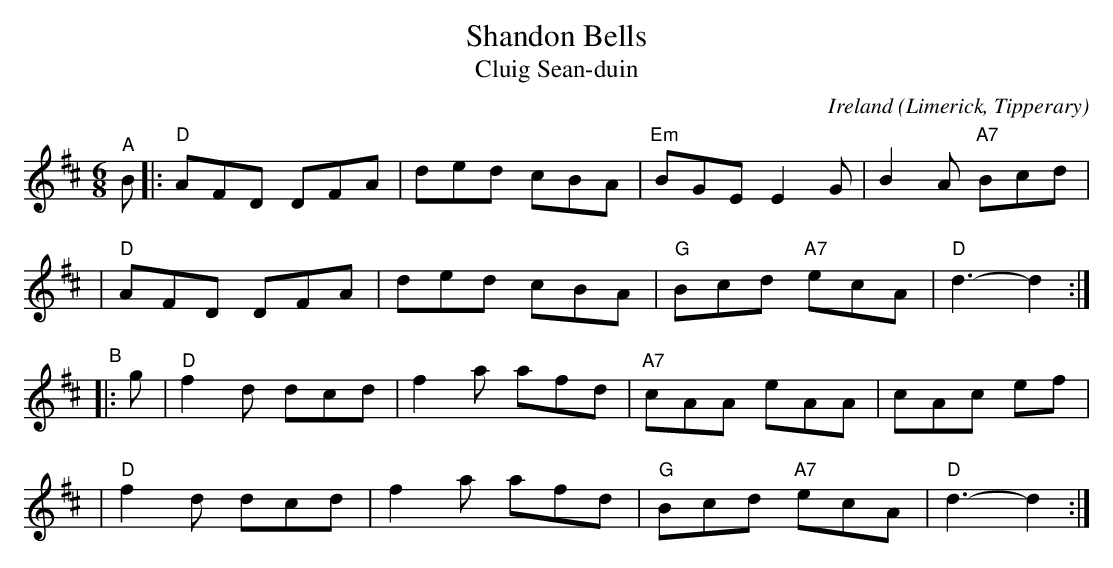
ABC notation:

X:1
T: Shandon Bells
T: Cluig Sean-duin
O: Ireland (Limerick, Tipperary)
M: 6/8
L: 1/8
K: D
"^A"B \
|: "D"AFD DFA | ded cBA | "Em"BGE E2G | B2A "A7"Bcd |
|  "D"AFD DFA | ded cBA | "G"Bcd "A7"ecA | "D"d3- d2 :|
"^B"|: g \
| "D"f2d dcd | f2a afd | "A7"cAA eAA | cAc ef |
| "D"f2d dcd | f2a afd | "G"Bcd "A7"ecA | "D"d3- d2 :|
